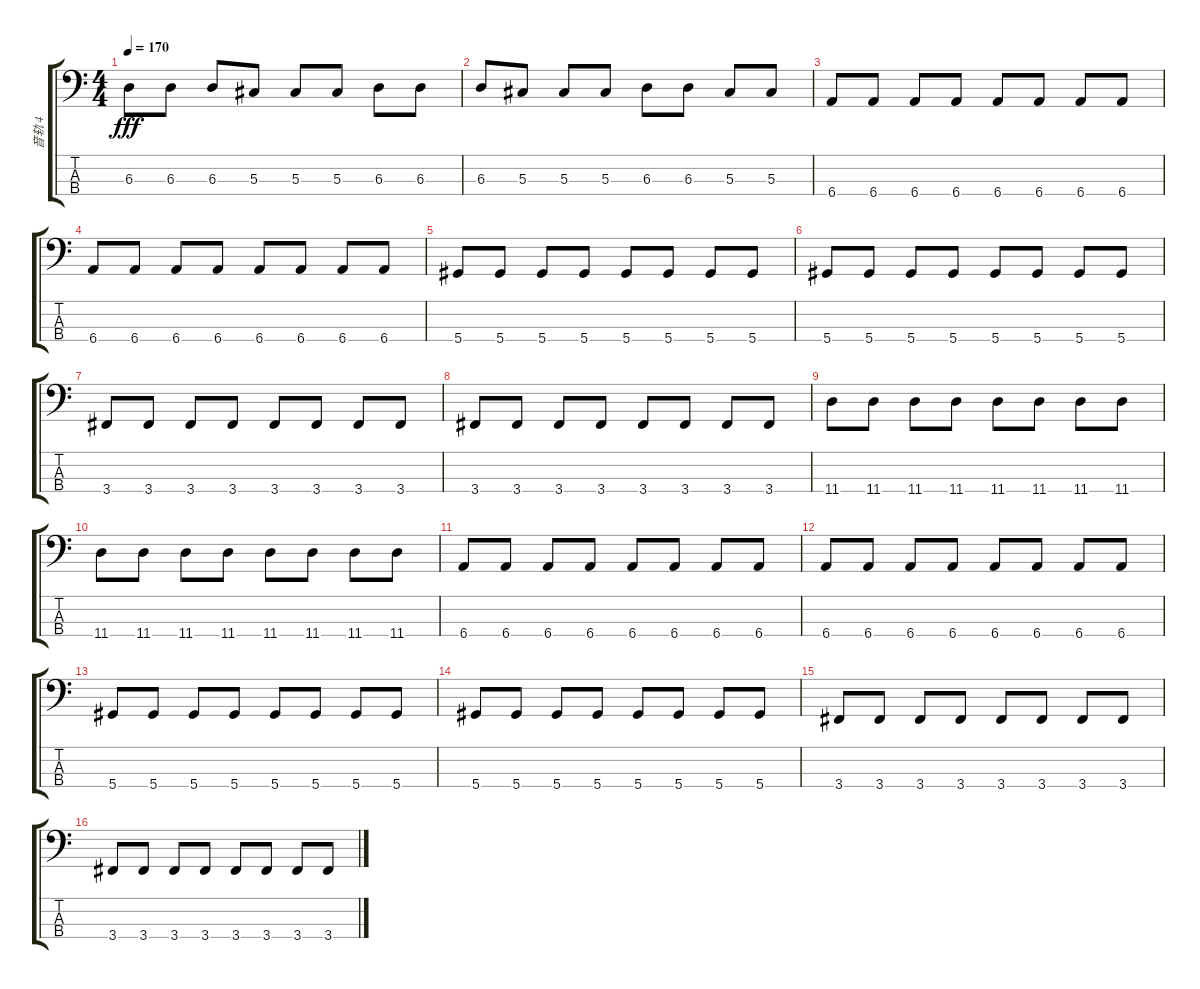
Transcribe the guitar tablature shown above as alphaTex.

\track ("音轨 4" "音轨 4") {instrument electricbassfinger}
\staff {score tabs}
\tuning (Gb2 Db2 Ab1 Eb1) {hide}
\ts (4 4)
\tempo 170
\clef f4
\ks c
6.3.8{dy fff} 6.3.8 6.3.8 5.3.8 5.3.8 5.3.8 6.3.8 6.3.8 |
6.3.8 5.3.8 5.3.8 5.3.8 6.3.8 6.3.8 5.3.8 5.3.8 |
6.4.8 6.4.8 6.4.8 6.4.8 6.4.8 6.4.8 6.4.8 6.4.8 |
6.4.8 6.4.8 6.4.8 6.4.8 6.4.8 6.4.8 6.4.8 6.4.8 |
5.4.8 5.4.8 5.4.8 5.4.8 5.4.8 5.4.8 5.4.8 5.4.8 |
5.4.8 5.4.8 5.4.8 5.4.8 5.4.8 5.4.8 5.4.8 5.4.8 |
3.4.8 3.4.8 3.4.8 3.4.8 3.4.8 3.4.8 3.4.8 3.4.8 |
3.4.8 3.4.8 3.4.8 3.4.8 3.4.8 3.4.8 3.4.8 3.4.8 |
11.4.8 11.4.8 11.4.8 11.4.8 11.4.8 11.4.8 11.4.8 11.4.8 |
11.4.8 11.4.8 11.4.8 11.4.8 11.4.8 11.4.8 11.4.8 11.4.8 |
6.4.8 6.4.8 6.4.8 6.4.8 6.4.8 6.4.8 6.4.8 6.4.8 |
6.4.8 6.4.8 6.4.8 6.4.8 6.4.8 6.4.8 6.4.8 6.4.8 |
5.4.8 5.4.8 5.4.8 5.4.8 5.4.8 5.4.8 5.4.8 5.4.8 |
5.4.8 5.4.8 5.4.8 5.4.8 5.4.8 5.4.8 5.4.8 5.4.8 |
3.4.8 3.4.8 3.4.8 3.4.8 3.4.8 3.4.8 3.4.8 3.4.8 |
3.4.8 3.4.8 3.4.8 3.4.8 3.4.8 3.4.8 3.4.8 3.4.8
